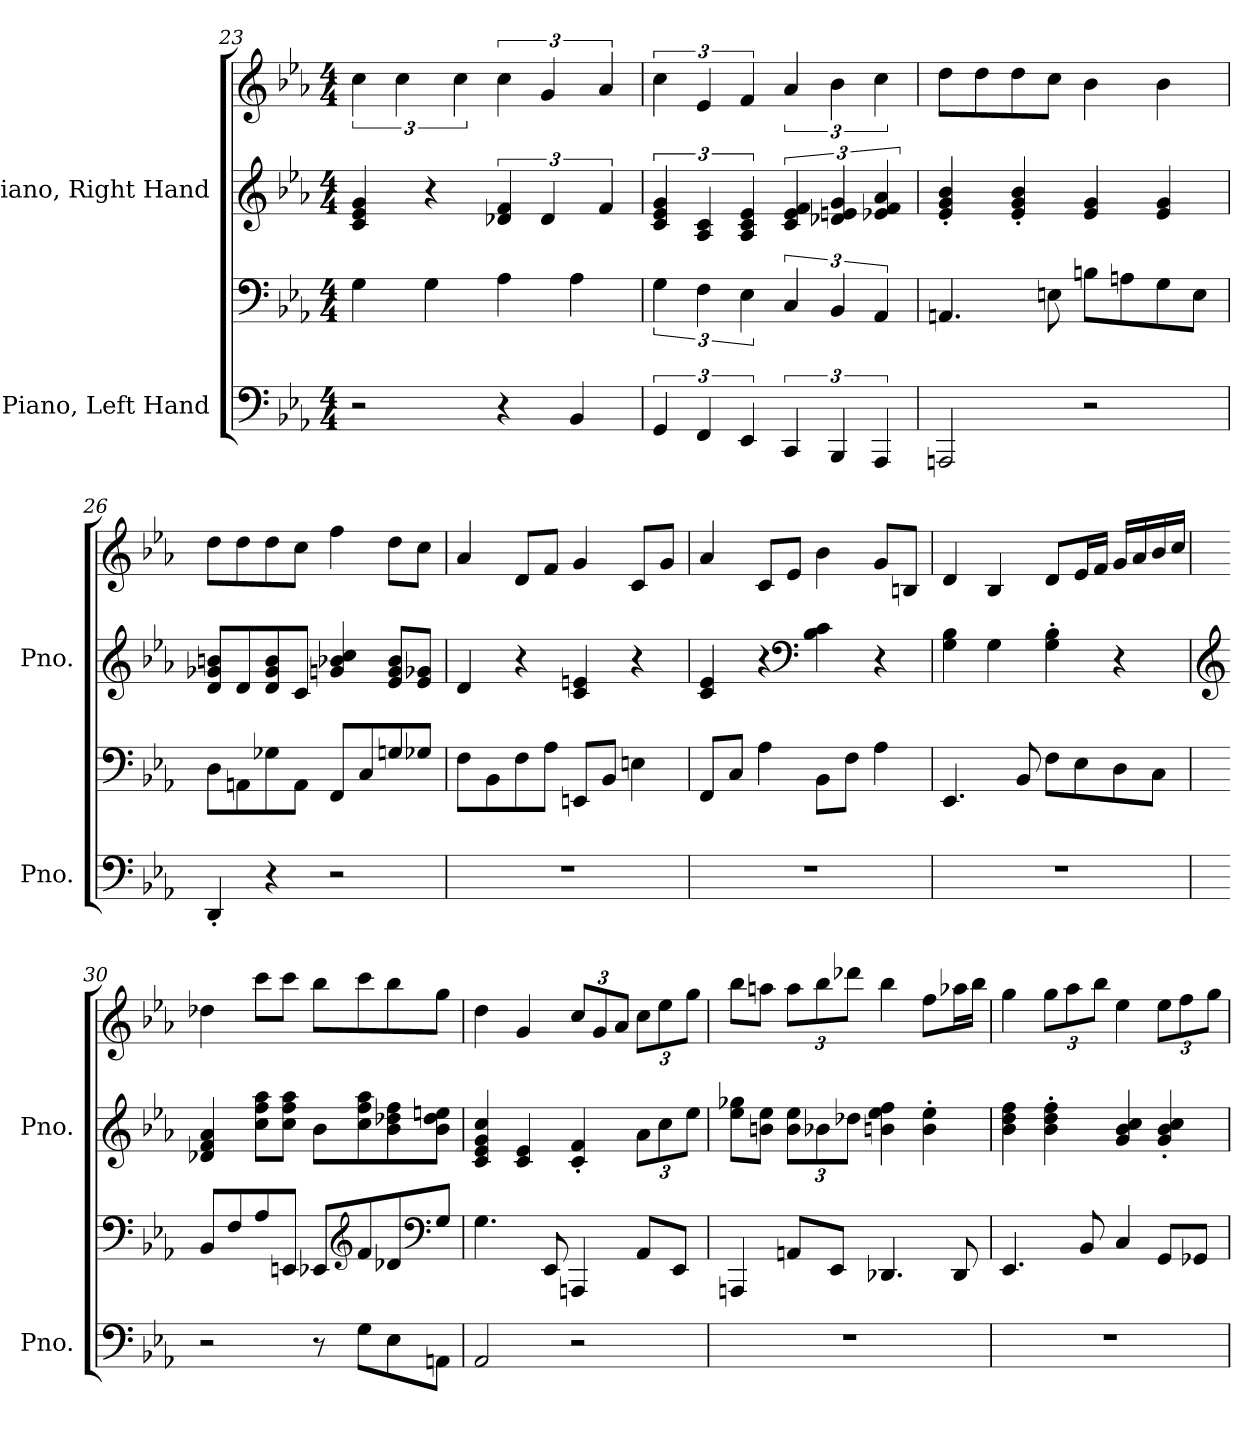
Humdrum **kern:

**kern	**kern	**kern	**kern
*part2	*part2	*part1	*part1
*staff4	*staff3	*staff2	*staff1
*I"Piano, Left Hand	*	*I"Piano, Right Hand	*
*I'Pno.	*	*I'Pno.	*
*clefF4	*clefF4	*clefG2	*clefG2
*k[b-e-a-]	*k[b-e-a-]	*k[b-e-a-]	*k[b-e-a-]
*M4/4	*M4/4	*M4/4	*M4/4
=23	=23	=23	=23
2r	4G\	4c/ 4e-/ 4g/	6cc\
.	.	.	6cc\
.	4G\	4r	.
.	.	.	6cc\
4r	4A-\	6d-X/ 6f/	6cc\
.	.	6d-/	6g/
4BB-/	4A-\	.	.
.	.	6f/	6a-/
=24	=24	=24	=24
6GG/	6G\	6c/ 6e-/ 6g/	6cc\
6FF/	6F\	6A-/ 6c/	6e-/
6EE-/	6E-\	6A-/ 6c/ 6e-/	6f/
6CC/	6C/	6c/ 6e-/ 6f/	6a-/
6BBB-/	6BB-/	6d-X/ 6en/ 6g/	6b-\
6AAA-/	6AA-/	6e-X/ 6f/ 6a-/	6cc\
!!LO:LB:g=z
=25	=25	=25	=25
2AAAn/	4.AAn/	4e-/' 4g/' 4b-/'	8dd\L
.	.	.	8dd\
.	.	4e-/' 4g/' 4b-/'	8dd\
.	8En\	.	8cc\J
2r	8Bn\L	4e-/ 4g/	4b-\
.	8An\	.	.
.	8G\	4e-/ 4g/	4b-\
.	8E\J	.	.
=26	=26	=26	=26
4DD'/	8D\L	8d/ 8g-X/ 8bn/L	8dd\L
.	8AAn\	8d/	8dd\
4r	8G-X\	8d/ 8g-/ 8b/	8dd\
.	8AA\J	8c/J	8cc\J
2r	8FF/L	4gn/ 4b-X/ 4cc/	4ff\
.	8C/	.	.
.	8Gn/	8e-/ 8g/ 8b-/L	8dd\L
.	8G-X/J	8e-/ 8g-X/J	8cc\J
=27	=27	=27	=27
1r	8F\L	4d/	4a-/
.	8BB-\	.	.
.	8F\	4r	8d/L
.	8A-\J	.	8f/J
.	8EEn/L	4c/ 4en/	4g/
.	8BB-/J	.	.
.	4En\	4r	8c/L
.	.	.	8g/J
!!LO:LB:g=z
=28	=28	=28	=28
1r	8FF/L	4c/ 4e-/	4a-/
.	8C/J	.	.
.	4A-\	4r	8c/L
.	.	.	8e-/J
*	*	*clefF4	*
.	8BB-\L	4B-\ 4c\	4b-\
.	8F\J	.	.
.	4A-\	4r	8g/L
.	.	.	8Bn/J
=29	=29	=29	=29
1r	4.EE-/	4G\ 4B-\	4d/
.	.	4G\	4B-/
.	8BB-/	.	.
.	8F\L	4G\' 4B-\'	8d/L
.	8E-\	.	16e-/L
.	.	.	16f/JJ
.	8D\	4r	16g/LL
.	.	.	16a-/
.	8C\J	.	16b-/
.	.	.	16cc/JJ
=30	=30	=30	=30
*	*	*clefG2	*
2r	8BB-/L	4d-X/ 4f/ 4a-/	4dd-X\
.	8F/	.	.
.	8A-/	8cc\ 8ff\ 8aa-\L	8ccc\L
.	8EEn/J	8cc\ 8ff\ 8aa-\J	8ccc\J
8r	8EE-X/L	8b-\L	8bb-\L
*	*clefG2	*	*
8G\L	8f/	8cc\ 8ff\ 8aa-\	8ccc\
8E-\	8d-X/	8b-\ 8dd-X\ 8ff\	8bb-\
*	*clefF4	*	*
8AAn\J	8G/J	8b-\ 8dd-\ 8een\J	8gg\J
!!LO:PB:g=z
=31	=31	=31	=31
2AA-/	4.G\	4c/ 4e-/ 4g/ 4cc/	4dd\
.	.	4c/ 4e-/	4g/
.	8EE-/	.	.
*	*	*	*Xbrackettup
2r	4AAAn/	4c/' 4f/'	12cc/L
.	.	.	12g/
.	.	.	12a-/J
*	*	*Xbrackettup	*
.	8AA-/L	12a-\L	12cc\L
.	.	12cc\	12ee-\
.	8EE-/J	.	.
.	.	12ee-\J	12gg\J
=32	=32	=32	=32
1r	4AAAn/	8ee-\ 8gg-X\L	8bb-\L
.	.	8bn\ 8ee-\J	8aan\J
.	8AAn/L	12b\ 12ee-\L	12aa\L
.	.	12b-X\	12bb-\
.	8EE-/J	.	.
.	.	12dd-X\J	12ddd-X\J
.	4.DD-X/	4bn\ 4ee-\ 4ff\	4bb-\
.	.	4b\' 4ee-\'	8ff\L
.	8DD-/	.	16aa-X\L
.	.	.	16bb-\JJ
=33	=33	=33	=33
1r	4.EE-/	4b-\ 4dd\ 4ff\	4gg\
.	.	4b-\' 4dd\' 4ff\'	12gg\L
.	.	.	12aa-\
.	8BB-/	.	.
.	.	.	12bb-\J
.	4C/	4g/ 4b-/ 4cc/	4ee-\
.	8GG/L	4g/' 4b-/' 4cc/'	12ee-\L
.	.	.	12ff\
.	8GG-X/J	.	.
.	.	.	12gg\J
=	=	=	=
*-	*-	*-	*-
